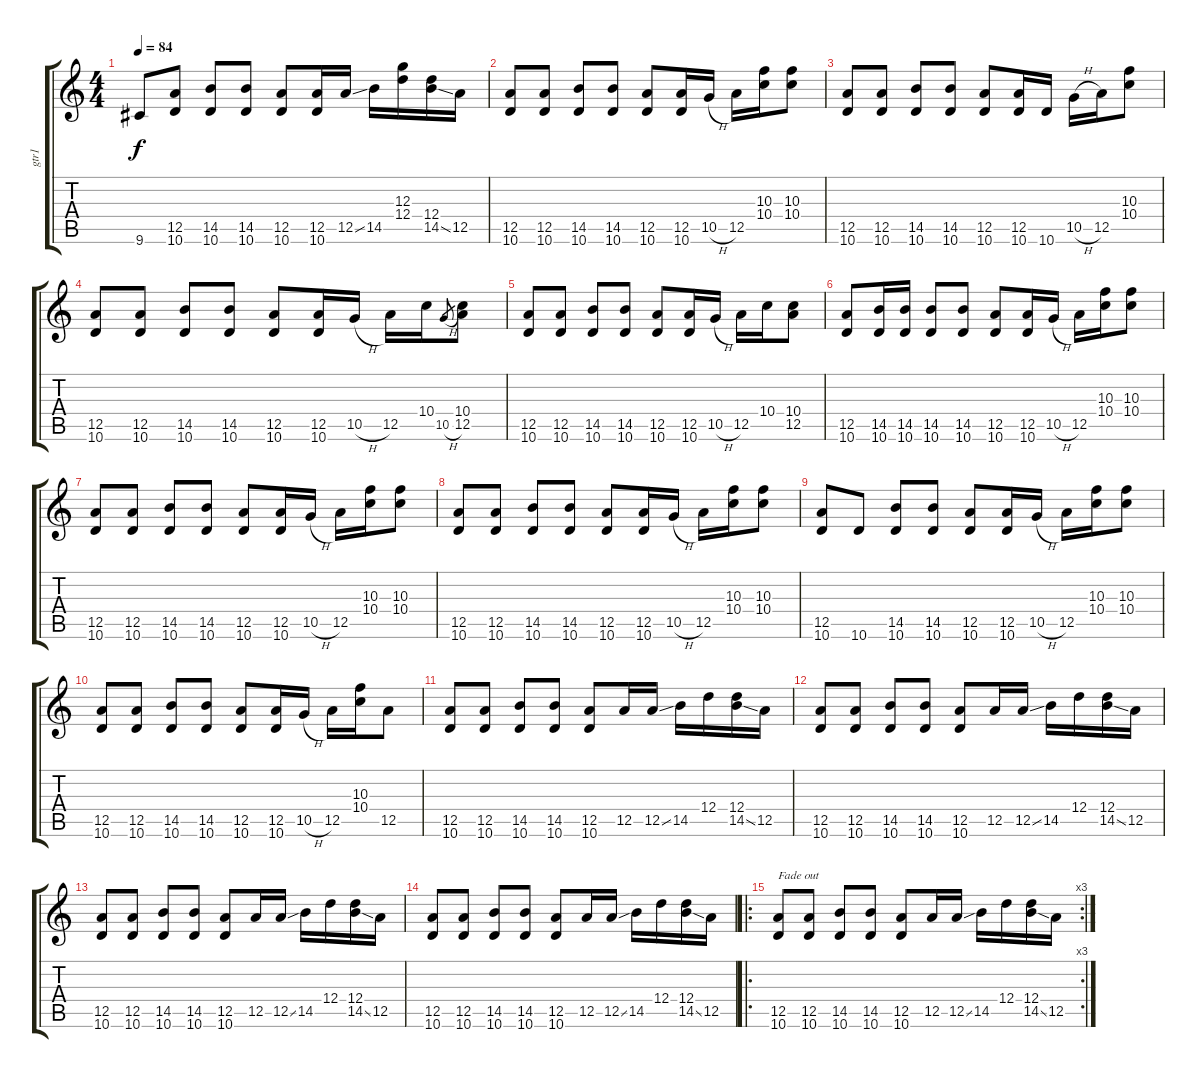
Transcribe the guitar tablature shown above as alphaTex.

\track ("gtr1" "gtr1") {instrument distortionguitar}
\staff {score tabs}
\tuning (E4 B3 G3 D3 A2 E2) {hide}
\ts (4 4)
\tempo 84
\clef g2
\ks c
9.6.8{dy f} (12.5 10.6).8 (14.5 10.6).8 (14.5 10.6).8 (12.5 10.6).8 (12.5 10.6).16 12.5{ss}.16 14.5.16 (12.3 12.4).16 (12.4 14.5{ss}).16 12.5.16 |
(12.5 10.6).8 (12.5 10.6).8 (14.5 10.6).8 (14.5 10.6).8 (12.5 10.6).8 (12.5 10.6).16 10.5{h}.16 12.5.16 (10.3 10.4).16 (10.3 10.4).8 |
(12.5 10.6).8 (12.5 10.6).8 (14.5 10.6).8 (14.5 10.6).8 (12.5 10.6).8 (12.5 10.6).16 10.6.16 10.5{h}.16 12.5.16 (10.3 10.4).8 |
(12.5 10.6).8 (12.5 10.6).8 (14.5 10.6).8 (14.5 10.6).8 (12.5 10.6).8 (12.5 10.6).16 10.5{h}.16 12.5.16 10.4.16 10.5{h}.8{gr} (10.4 12.5).8 |
(12.5 10.6).8 (12.5 10.6).8 (14.5 10.6).8 (14.5 10.6).8 (12.5 10.6).8 (12.5 10.6).16 10.5{h}.16 12.5.16 10.4.16 (10.4 12.5).8 |
(12.5 10.6).8 (14.5 10.6).16 (14.5 10.6).16 (14.5 10.6).8 (14.5 10.6).8 (12.5 10.6).8 (12.5 10.6).16 10.5{h}.16 12.5.16 (10.3 10.4).16 (10.3 10.4).8 |
(12.5 10.6).8 (12.5 10.6).8 (14.5 10.6).8 (14.5 10.6).8 (12.5 10.6).8 (12.5 10.6).16 10.5{h}.16 12.5.16 (10.3 10.4).16 (10.3 10.4).8 |
(12.5 10.6).8 (12.5 10.6).8 (14.5 10.6).8 (14.5 10.6).8 (12.5 10.6).8 (12.5 10.6).16 10.5{h}.16 12.5.16 (10.3 10.4).16 (10.3 10.4).8 |
(12.5 10.6).8 10.6.8 (14.5 10.6).8 (14.5 10.6).8 (12.5 10.6).8 (12.5 10.6).16 10.5{h}.16 12.5.16 (10.3 10.4).16 (10.3 10.4).8 |
(12.5 10.6).8 (12.5 10.6).8 (14.5 10.6).8 (14.5 10.6).8 (12.5 10.6).8 (12.5 10.6).16 10.5{h}.16 12.5.16 (10.3 10.4).16 12.5.8 |
(12.5 10.6).8 (12.5 10.6).8 (14.5 10.6).8 (14.5 10.6).8 (12.5 10.6).8 12.5.16 12.5{ss}.16 14.5.16 12.4.16 (12.4 14.5{ss}).16 12.5.16 |
(12.5 10.6).8 (12.5 10.6).8 (14.5 10.6).8 (14.5 10.6).8 (12.5 10.6).8 12.5.16 12.5{ss}.16 14.5.16 12.4.16 (12.4 14.5{ss}).16 12.5.16 |
(12.5 10.6).8 (12.5 10.6).8 (14.5 10.6).8 (14.5 10.6).8 (12.5 10.6).8 12.5.16 12.5{ss}.16 14.5.16 12.4.16 (12.4 14.5{ss}).16 12.5.16 |
(12.5 10.6).8 (12.5 10.6).8 (14.5 10.6).8 (14.5 10.6).8 (12.5 10.6).8 12.5.16 12.5{ss}.16 14.5.16 12.4.16 (12.4 14.5{ss}).16 12.5.16 |
\ro
\rc 3
(12.5 10.6).8{txt "Fade out"} (12.5 10.6).8 (14.5 10.6).8 (14.5 10.6).8 (12.5 10.6).8 12.5.16 12.5{ss}.16 14.5.16 12.4.16 (12.4 14.5{ss}).16 12.5.16
